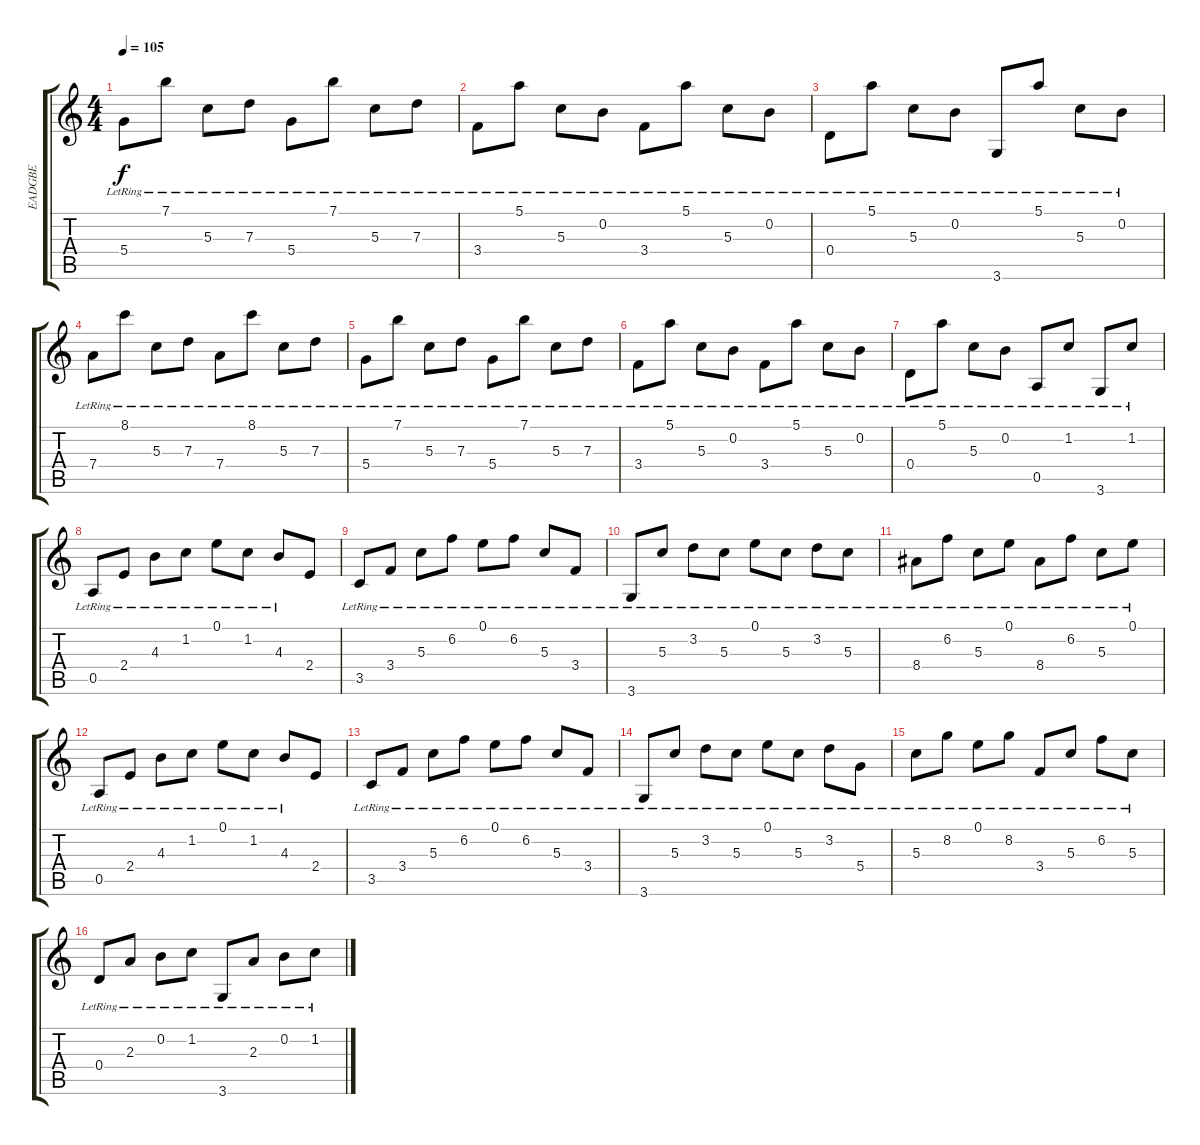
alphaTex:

\track ("EADGBE " "EADGBE ") {instrument acousticguitarsteel}
\staff {score tabs}
\tuning (E4 B3 G3 D3 A2 E2) {hide}
\ts (4 4)
\tempo 105
\clef g2
\ks c
5.4{lr}.8{dy f} 7.1{lr}.8 5.3{lr}.8 7.3{lr}.8 5.4{lr}.8 7.1{lr}.8 5.3{lr}.8 7.3{lr}.8 |
3.4{lr}.8 5.1{lr}.8 5.3{lr}.8 0.2{lr}.8 3.4{lr}.8 5.1{lr}.8 5.3{lr}.8 0.2{lr}.8 |
0.4{lr}.8 5.1{lr}.8 5.3{lr}.8 0.2{lr}.8 3.6{lr}.8 5.1{lr}.8 5.3{lr}.8 0.2{lr}.8 |
7.4{lr}.8 8.1{lr}.8 5.3{lr}.8 7.3{lr}.8 7.4{lr}.8 8.1{lr}.8 5.3{lr}.8 7.3{lr}.8 |
5.4{lr}.8 7.1{lr}.8 5.3{lr}.8 7.3{lr}.8 5.4{lr}.8 7.1{lr}.8 5.3{lr}.8 7.3{lr}.8 |
3.4{lr}.8 5.1{lr}.8 5.3{lr}.8 0.2{lr}.8 3.4{lr}.8 5.1{lr}.8 5.3{lr}.8 0.2{lr}.8 |
0.4{lr}.8 5.1{lr}.8 5.3{lr}.8 0.2{lr}.8 0.5{lr}.8 1.2{lr}.8 3.6{lr}.8 1.2{lr}.8 |
0.5{lr}.8 2.4{lr}.8 4.3{lr}.8 1.2{lr}.8 0.1{lr}.8 1.2{lr}.8 4.3{lr}.8 2.4.8 |
3.5{lr}.8 3.4{lr}.8 5.3{lr}.8 6.2{lr}.8 0.1{lr}.8 6.2{lr}.8 5.3{lr}.8 3.4{lr}.8 |
3.6{lr}.8 5.3{lr}.8 3.2{lr}.8 5.3{lr}.8 0.1{lr}.8 5.3{lr}.8 3.2{lr}.8 5.3{lr}.8 |
8.4{lr}.8 6.2{lr}.8 5.3{lr}.8 0.1{lr}.8 8.4{lr}.8 6.2{lr}.8 5.3{lr}.8 0.1{lr}.8 |
0.5{lr}.8 2.4{lr}.8 4.3{lr}.8 1.2{lr}.8 0.1{lr}.8 1.2{lr}.8 4.3{lr}.8 2.4.8 |
3.5{lr}.8 3.4{lr}.8 5.3{lr}.8 6.2{lr}.8 0.1{lr}.8 6.2{lr}.8 5.3{lr}.8 3.4{lr}.8 |
3.6{lr}.8 5.3{lr}.8 3.2{lr}.8 5.3{lr}.8 0.1{lr}.8 5.3{lr}.8 3.2{lr}.8 5.4{lr}.8 |
5.3{lr}.8 8.2{lr}.8 0.1{lr}.8 8.2{lr}.8 3.4{lr}.8 5.3{lr}.8 6.2{lr}.8 5.3{lr}.8 |
0.4{lr}.8 2.3{lr}.8 0.2{lr}.8 1.2{lr}.8 3.6{lr}.8 2.3{lr}.8 0.2{lr}.8 1.2{lr}.8
